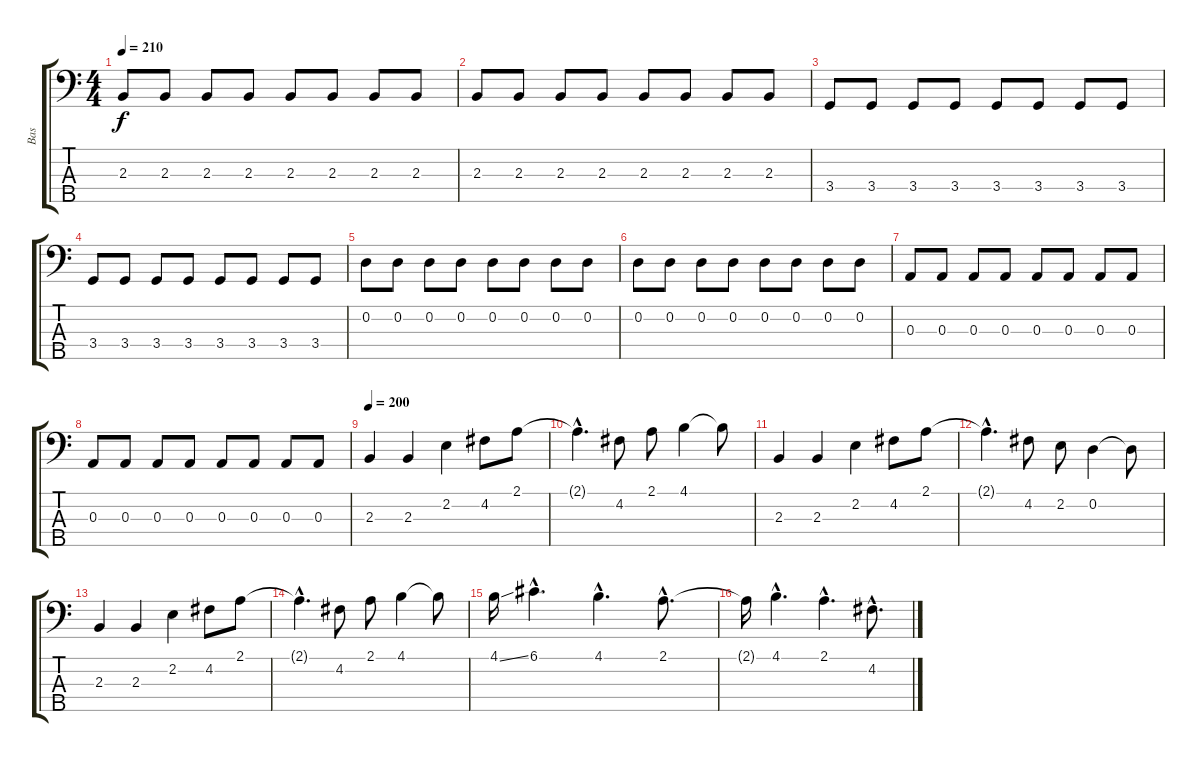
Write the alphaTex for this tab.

\track ("Bas" "Bas") {instrument electricbasspick}
\staff {score tabs}
\tuning (G2 D2 A1 E1 B0) {hide}
\ts (4 4)
\tempo 210
\clef f4
\ks c
2.3.8{dy f} 2.3.8 2.3.8 2.3.8 2.3.8 2.3.8 2.3.8 2.3.8 |
2.3.8 2.3.8 2.3.8 2.3.8 2.3.8 2.3.8 2.3.8 2.3.8 |
3.4.8 3.4.8 3.4.8 3.4.8 3.4.8 3.4.8 3.4.8 3.4.8 |
3.4.8 3.4.8 3.4.8 3.4.8 3.4.8 3.4.8 3.4.8 3.4.8 |
0.2.8 0.2.8 0.2.8 0.2.8 0.2.8 0.2.8 0.2.8 0.2.8 |
0.2.8 0.2.8 0.2.8 0.2.8 0.2.8 0.2.8 0.2.8 0.2.8 |
0.3.8 0.3.8 0.3.8 0.3.8 0.3.8 0.3.8 0.3.8 0.3.8 |
0.3.8 0.3.8 0.3.8 0.3.8 0.3.8 0.3.8 0.3.8 0.3.8 |
\tempo 200
2.3.4 2.3.4 2.2.4 4.2.8 2.1.8 |
2.1{hac t}.4{d} 4.2.8 2.1.8 4.1.4 4.1{t}.8 |
2.3.4 2.3.4 2.2.4 4.2.8 2.1.8 |
2.1{hac t}.4{d} 4.2.8 2.2.8 0.2.4 0.2{t}.8 |
2.3.4 2.3.4 2.2.4 4.2.8 2.1.8 |
2.1{hac t}.4{d} 4.2.8 2.1.8 4.1.4 4.1{t}.8 |
4.1{ss}.16 6.1{hac}.4{d} 4.1{hac}.4{d} 2.1{hac}.8{d} |
2.1{t}.16 4.1{hac}.4{d} 2.1{hac}.4{d} 4.2{hac}.8{d}
